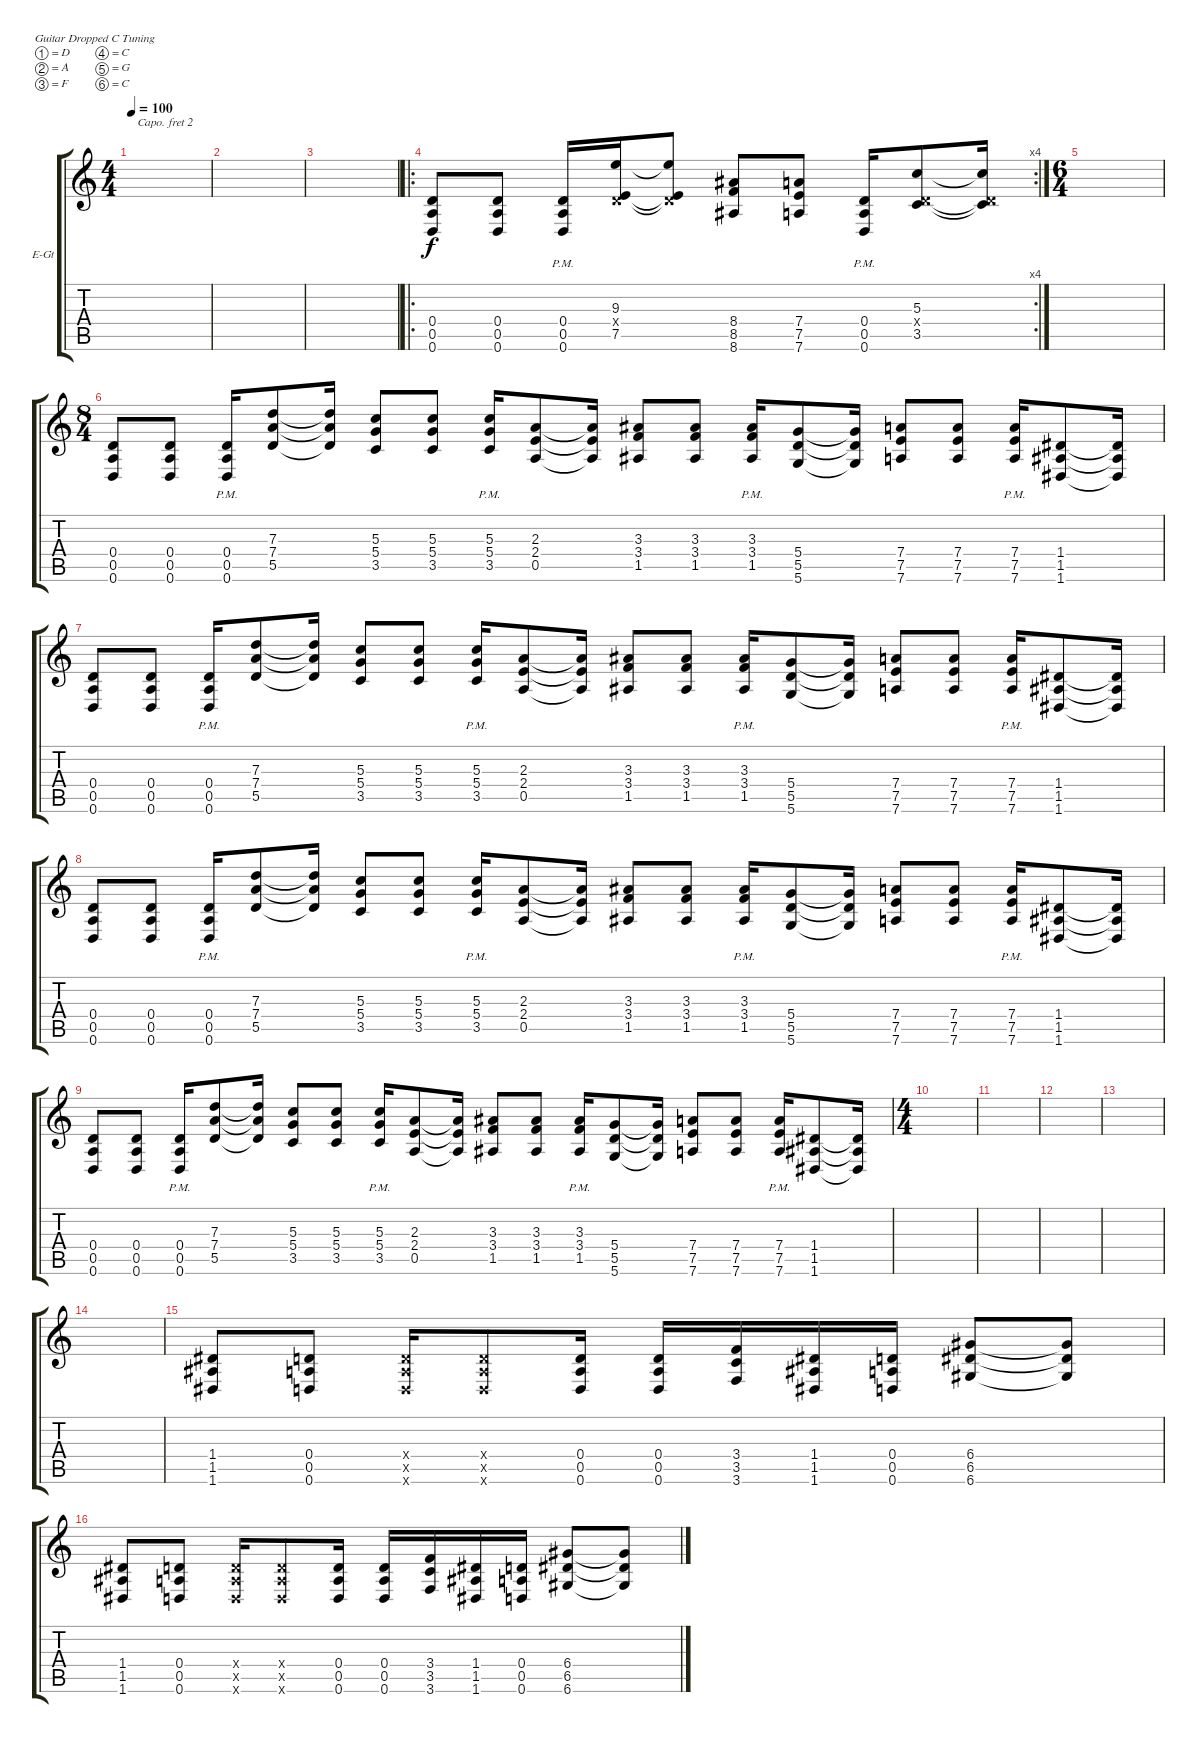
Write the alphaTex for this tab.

\bracketExtendMode groupsimilarinstruments
\multiBarRest
\firstSystemTrackNameOrientation horizontal
\otherSystemsTrackNameOrientation horizontal
\track ("Mike" "E-Gt") {instrument distortionguitar}
\staff {score tabs}
\capo 2
\tuning (D4 A3 F3 C3 G2 C2)
\ts (4 4)
\tempo 100
\clef g2
\ks c
|
|
|
\ro
\rc 4
(0.6 0.5 0.4).8 (0.4 0.5 0.6).8 (0.6{pm} 0.5{pm} 0.4{pm}).16 (9.3 7.5 0.4{x}).16 (7.5{t} 9.3{t} 0.4{x t}).8 (8.6 8.5 8.4).8 (7.4 7.5 7.6).8 (0.6{pm} 0.5{pm} 0.4{pm}).16 (5.3 3.5 0.4{x}).8 (3.5{t} 5.3{t} 0.4{x t}).16 |
\ts (6 4)
|
\ts (8 4)
(0.6 0.5 0.4).8 (0.4 0.5 0.6).8 (0.6{pm} 0.5{pm} 0.4{pm}).16 (5.5 7.4 7.3).8 (7.3{t} 7.4{t} 5.5{t}).16 (3.5 5.4 5.3).8 (5.3 5.4 3.5).8 (5.4{pm} 5.3{pm} 3.5{pm}).16 (2.3 2.4 0.5).8 (0.5{t} 2.4{t} 2.3{t}).16 (1.5 3.4 3.3).8 (3.3 3.4 1.5).8 (3.3{pm} 3.4{pm} 1.5{pm}).16 (5.6 5.5 5.4).8 (5.4{t} 5.5{t} 5.6{t}).16 (7.6 7.5 7.4).8 (7.4 7.5 7.6).8 (7.6{pm} 7.5{pm} 7.4{pm}).16 (1.6 1.5 1.4).8 (1.4{t} 1.5{t} 1.6{t}).16 |
(0.6 0.5 0.4).8 (0.4 0.5 0.6).8 (0.6{pm} 0.5{pm} 0.4{pm}).16 (5.5 7.4 7.3).8 (7.3{t} 7.4{t} 5.5{t}).16 (3.5 5.4 5.3).8 (5.3 5.4 3.5).8 (5.4{pm} 5.3{pm} 3.5{pm}).16 (2.3 2.4 0.5).8 (0.5{t} 2.4{t} 2.3{t}).16 (1.5 3.4 3.3).8 (3.3 3.4 1.5).8 (3.3{pm} 3.4{pm} 1.5{pm}).16 (5.6 5.5 5.4).8 (5.4{t} 5.5{t} 5.6{t}).16 (7.6 7.5 7.4).8 (7.4 7.5 7.6).8 (7.6{pm} 7.5{pm} 7.4{pm}).16 (1.6 1.5 1.4).8 (1.4{t} 1.5{t} 1.6{t}).16 |
(0.6 0.5 0.4).8 (0.4 0.5 0.6).8 (0.6{pm} 0.5{pm} 0.4{pm}).16 (5.5 7.4 7.3).8 (7.3{t} 7.4{t} 5.5{t}).16 (3.5 5.4 5.3).8 (5.3 5.4 3.5).8 (5.4{pm} 5.3{pm} 3.5{pm}).16 (2.3 2.4 0.5).8 (0.5{t} 2.4{t} 2.3{t}).16 (1.5 3.4 3.3).8 (3.3 3.4 1.5).8 (3.3{pm} 3.4{pm} 1.5{pm}).16 (5.6 5.5 5.4).8 (5.4{t} 5.5{t} 5.6{t}).16 (7.6 7.5 7.4).8 (7.4 7.5 7.6).8 (7.6{pm} 7.5{pm} 7.4{pm}).16 (1.6 1.5 1.4).8 (1.4{t} 1.5{t} 1.6{t}).16 |
(0.6 0.5 0.4).8 (0.4 0.5 0.6).8 (0.6{pm} 0.5{pm} 0.4{pm}).16 (5.5 7.4 7.3).8 (7.3{t} 7.4{t} 5.5{t}).16 (3.5 5.4 5.3).8 (5.3 5.4 3.5).8 (5.4{pm} 5.3{pm} 3.5{pm}).16 (2.3 2.4 0.5).8 (0.5{t} 2.4{t} 2.3{t}).16 (1.5 3.4 3.3).8 (3.3 3.4 1.5).8 (3.3{pm} 3.4{pm} 1.5{pm}).16 (5.6 5.5 5.4).8 (5.4{t} 5.5{t} 5.6{t}).16 (7.6 7.5 7.4).8 (7.4 7.5 7.6).8 (7.6{pm} 7.5{pm} 7.4{pm}).16 (1.6 1.5 1.4).8 (1.4{t} 1.5{t} 1.6{t}).16 |
\ts (4 4)
|
|
|
|
|
(1.6 1.5 1.4).8 (0.4 0.5 0.6).8 (0.6{x} 0.5{x} 0.4{x}).16 (0.4{x} 0.5{x} 0.6{x}).8 (0.6 0.5 0.4).16 (0.4 0.5 0.6).16 (3.6 3.5 3.4).16 (1.4 1.5 1.6).16 (0.4 0.5 0.6).16 (6.6 6.5 6.4).8 (6.4{t} 6.5{t} 6.6{t}).8 |
(1.6 1.5 1.4).8 (0.4 0.5 0.6).8 (0.6{x} 0.5{x} 0.4{x}).16 (0.4{x} 0.5{x} 0.6{x}).8 (0.6 0.5 0.4).16 (0.4 0.5 0.6).16 (3.6 3.5 3.4).16 (1.4 1.5 1.6).16 (0.4 0.5 0.6).16 (6.6 6.5 6.4).8 (6.4{t} 6.5{t} 6.6{t}).8
